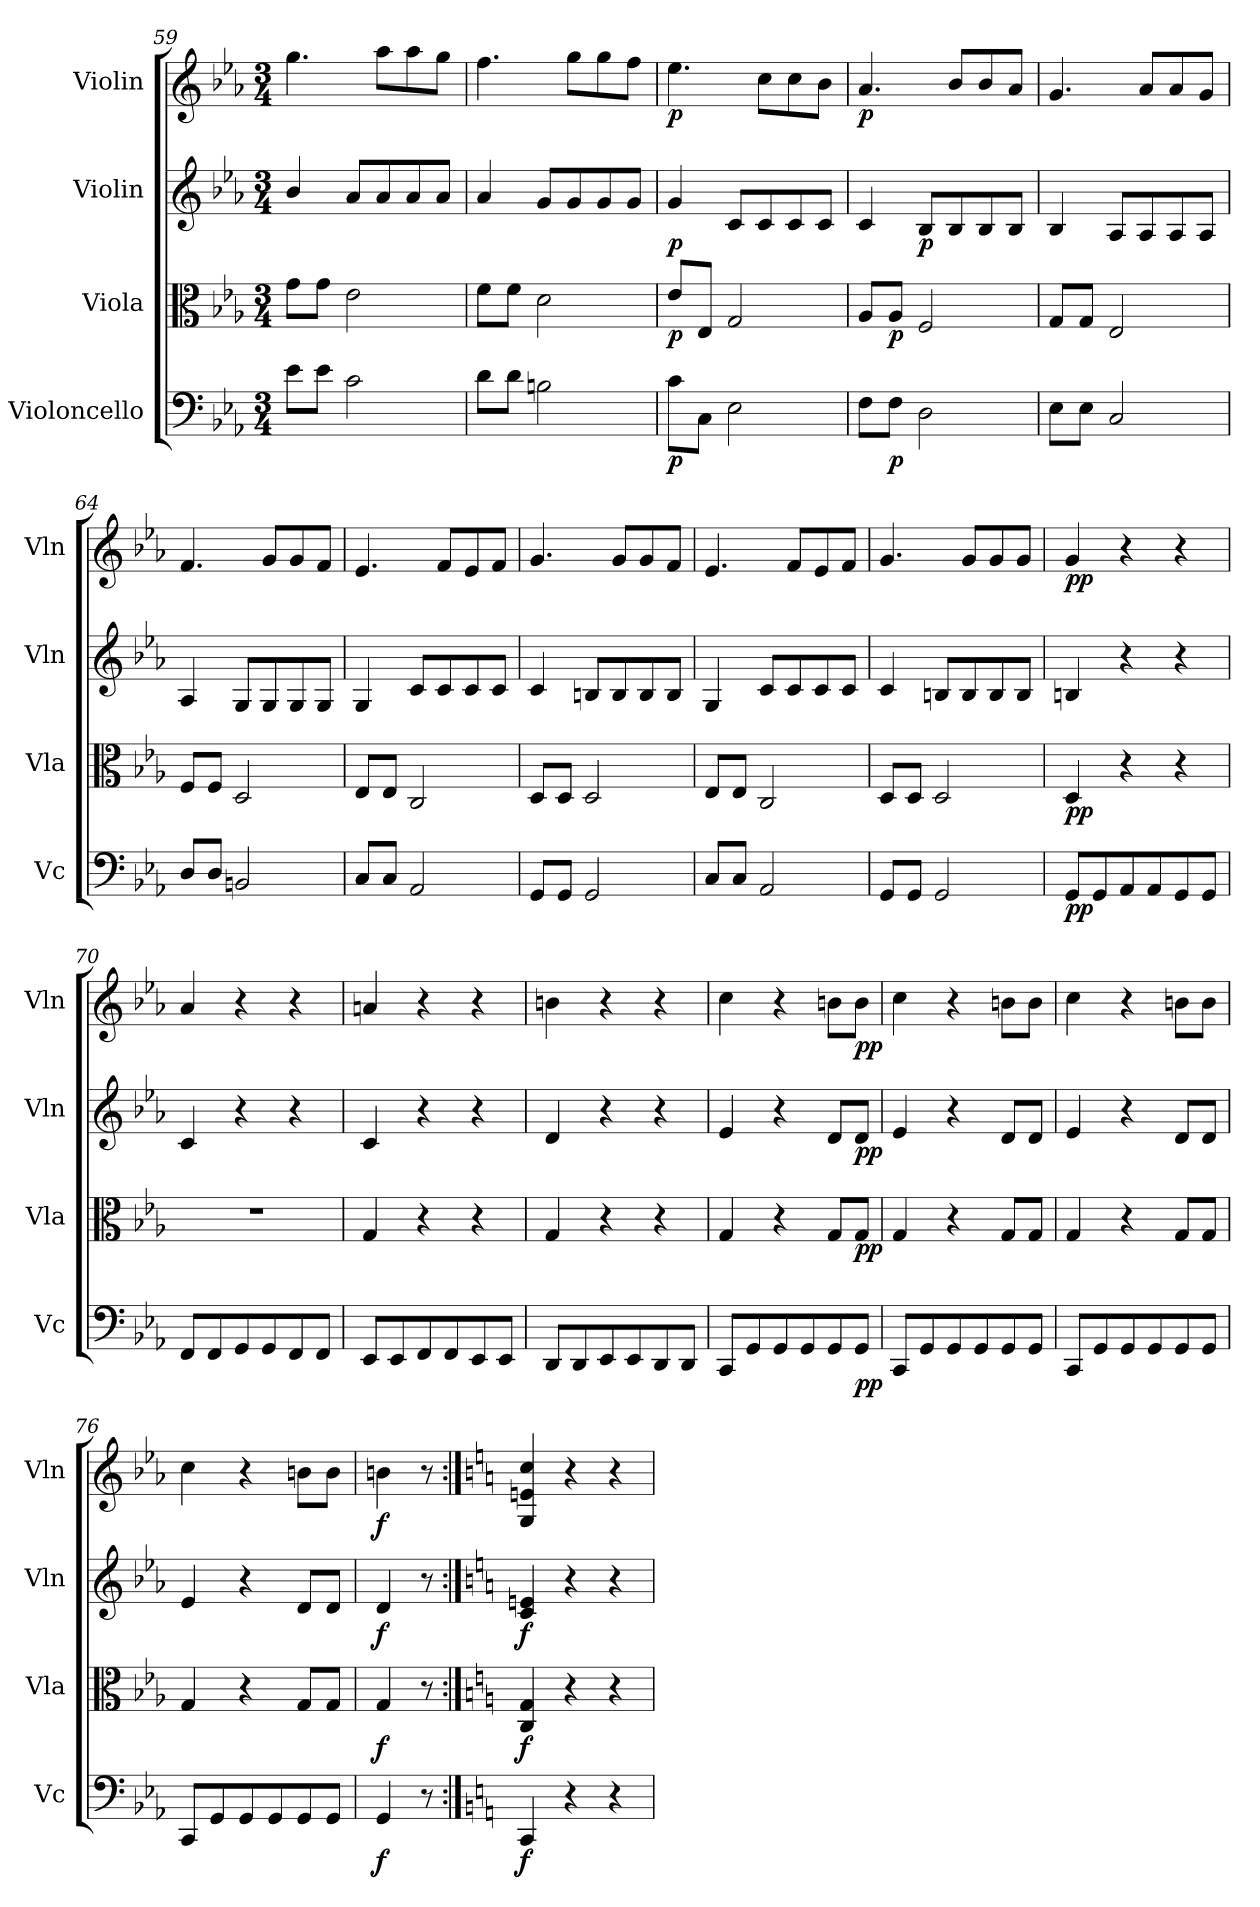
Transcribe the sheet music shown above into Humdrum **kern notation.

**kern	**dynam	**kern	**dynam	**kern	**dynam	**kern	**dynam
*part4	*part4	*part3	*part3	*part2	*part2	*part1	*part1
*staff4	*staff4	*staff3	*staff3	*staff2	*staff2	*staff1	*staff1
*I"Violoncello	*	*I"Viola	*	*I"Violin	*	*I"Violin	*
*I'Vc	*	*I'Vla	*	*I'Vln	*	*I'Vln	*
*clefF4	*	*clefC3	*	*clefG2	*	*clefG2	*
*k[b-e-a-]	*	*k[b-e-a-]	*	*k[b-e-a-]	*	*k[b-e-a-]	*
*M3/4	*	*M3/4	*	*M3/4	*	*M3/4	*
=59	=59	=59	=59	=59	=59	=59	=59
8e-\L	.	8g\L	.	4b-/	.	4.gg\	.
8e-\J	.	8g\J	.	.	.	.	.
2c\	.	2e-\	.	8a-/L	.	.	.
.	.	.	.	8a-/	.	8aa-\L	.
.	.	.	.	8a-/	.	8aa-\	.
.	.	.	.	8a-/J	.	8gg\J	.
=60	=60	=60	=60	=60	=60	=60	=60
8d\L	.	8f\L	.	4a-/	.	4.ff\	.
8d\J	.	8f\J	.	.	.	.	.
2Bn\	.	2d\	.	8g/L	.	.	.
.	.	.	.	8g/	.	8gg\L	.
.	.	.	.	8g/	.	8gg\	.
.	.	.	.	8g/J	.	8ff\J	.
=61	=61	=61	=61	=61	=61	=61	=61
8c\L	p	8e-/L	p	4g/	p	4.ee-\	p
8C\J	.	8E-/J	.	.	.	.	.
2E-\	.	2G/	.	8c/L	.	.	.
.	.	.	.	8c/	.	8cc\L	.
.	.	.	.	8c/	.	8cc\	.
.	.	.	.	8c/J	.	8b-\J	.
=62	=62	=62	=62	=62	=62	=62	=62
8F\L	.	8A-/L	.	4c/	.	4.a-/	p
8F\J	p	8A-/J	p	.	.	.	.
2D\	.	2F/	.	8B-/L	p	.	.
.	.	.	.	8B-/	.	8b-/L	.
.	.	.	.	8B-/	.	8b-/	.
.	.	.	.	8B-/J	.	8a-/J	.
=63	=63	=63	=63	=63	=63	=63	=63
8E-\L	.	8G/L	.	4B-/	.	4.g/	.
8E-\J	.	8G/J	.	.	.	.	.
2C/	.	2E-/	.	8A-/L	.	.	.
.	.	.	.	8A-/	.	8a-/L	.
.	.	.	.	8A-/	.	8a-/	.
.	.	.	.	8A-/J	.	8g/J	.
=64	=64	=64	=64	=64	=64	=64	=64
8D/L	.	8F/L	.	4A-/	.	4.f/	.
8D/J	.	8F/J	.	.	.	.	.
2BBn/	.	2D/	.	8G/L	.	.	.
.	.	.	.	8G/	.	8g/L	.
.	.	.	.	8G/	.	8g/	.
.	.	.	.	8G/J	.	8f/J	.
=65	=65	=65	=65	=65	=65	=65	=65
8C/L	.	8E-/L	.	4G/	.	4.e-/	.
8C/J	.	8E-/J	.	.	.	.	.
2AA-/	.	2C/	.	8c/L	.	.	.
.	.	.	.	8c/	.	8f/L	.
.	.	.	.	8c/	.	8e-/	.
.	.	.	.	8c/J	.	8f/J	.
=66	=66	=66	=66	=66	=66	=66	=66
8GG/L	.	8D/L	.	4c/	.	4.g/	.
8GG/J	.	8D/J	.	.	.	.	.
2GG/	.	2D/	.	8Bn/L	.	.	.
.	.	.	.	8B/	.	8g/L	.
.	.	.	.	8B/	.	8g/	.
.	.	.	.	8B/J	.	8f/J	.
=67	=67	=67	=67	=67	=67	=67	=67
8C/L	.	8E-/L	.	4G/	.	4.e-/	.
8C/J	.	8E-/J	.	.	.	.	.
2AA-/	.	2C/	.	8c/L	.	.	.
.	.	.	.	8c/	.	8f/L	.
.	.	.	.	8c/	.	8e-/	.
.	.	.	.	8c/J	.	8f/J	.
=68	=68	=68	=68	=68	=68	=68	=68
8GG/L	.	8D/L	.	4c/	.	4.g/	.
8GG/J	.	8D/J	.	.	.	.	.
2GG/	.	2D/	.	8Bn/L	.	.	.
.	.	.	.	8B/	.	8g/L	.
.	.	.	.	8B/	.	8g/	.
.	.	.	.	8B/J	.	8g/J	.
=69	=69	=69	=69	=69	=69	=69	=69
8GG/L	pp	4D/	pp	4Bn/	.	4g/	pp
8GG/	.	.	.	.	.	.	.
8AA-/	.	4r	.	4r	.	4r	.
8AA-/	.	.	.	.	.	.	.
8GG/	.	4r	.	4r	.	4r	.
8GG/J	.	.	.	.	.	.	.
=70	=70	=70	=70	=70	=70	=70	=70
8FF/L	.	2.r	.	4c/	.	4a-/	.
8FF/	.	.	.	.	.	.	.
8GG/	.	.	.	4r	.	4r	.
8GG/	.	.	.	.	.	.	.
8FF/	.	.	.	4r	.	4r	.
8FF/J	.	.	.	.	.	.	.
=71	=71	=71	=71	=71	=71	=71	=71
8EE-/L	.	4G/	.	4c/	.	4an/	.
8EE-/	.	.	.	.	.	.	.
8FF/	.	4r	.	4r	.	4r	.
8FF/	.	.	.	.	.	.	.
8EE-/	.	4r	.	4r	.	4r	.
8EE-/J	.	.	.	.	.	.	.
=72	=72	=72	=72	=72	=72	=72	=72
8DD/L	.	4G/	.	4d/	.	4bn\	.
8DD/	.	.	.	.	.	.	.
8EE-/	.	4r	.	4r	.	4r	.
8EE-/	.	.	.	.	.	.	.
8DD/	.	4r	.	4r	.	4r	.
8DD/J	.	.	.	.	.	.	.
=73	=73	=73	=73	=73	=73	=73	=73
8CC/L	.	4G/	.	4e-/	.	4cc\	.
8GG/	.	.	.	.	.	.	.
8GG/	.	4r	.	4r	.	4r	.
8GG/	.	.	.	.	.	.	.
8GG/	.	8G/L	.	8d/L	.	8bn\L	.
8GG/J	pp	8G/J	pp	8d/J	pp	8b\J	pp
=74	=74	=74	=74	=74	=74	=74	=74
8CC/L	.	4G/	.	4e-/	.	4cc\	.
8GG/	.	.	.	.	.	.	.
8GG/	.	4r	.	4r	.	4r	.
8GG/	.	.	.	.	.	.	.
8GG/	.	8G/L	.	8d/L	.	8bn\L	.
8GG/J	.	8G/J	.	8d/J	.	8b\J	.
=75	=75	=75	=75	=75	=75	=75	=75
8CC/L	.	4G/	.	4e-/	.	4cc\	.
8GG/	.	.	.	.	.	.	.
8GG/	.	4r	.	4r	.	4r	.
8GG/	.	.	.	.	.	.	.
8GG/	.	8G/L	.	8d/L	.	8bn\L	.
8GG/J	.	8G/J	.	8d/J	.	8b\J	.
=76	=76	=76	=76	=76	=76	=76	=76
8CC/L	.	4G/	.	4e-/	.	4cc\	.
8GG/	.	.	.	.	.	.	.
8GG/	.	4r	.	4r	.	4r	.
8GG/	.	.	.	.	.	.	.
8GG/	.	8G/L	.	8d/L	.	8bn\L	.
8GG/J	.	8G/J	.	8d/J	.	8b\J	.
=77	=77	=77	=77	=77	=77	=77	=77
4GG/	f	4G/	f	4d/	f	4bn\	f
8r	.	8r	.	8r	.	8r	.
=78:|!	=78:|!	=78:|!	=78:|!	=78:|!	=78:|!	=78:|!	=78:|!
*k[]	*	*k[]	*	*k[]	*	*k[]	*
*	*	*	*	*	*	*MM480	*
4CC/	f	4C/ 4G/	f	4c/ 4en/	f	4G/ 4en/ 4cc/	.
4r	.	4r	.	4r	.	4r	.
4r	.	4r	.	4r	.	4r	.
=	=	=	=	=	=	=	=
*-	*-	*-	*-	*-	*-	*-	*-
